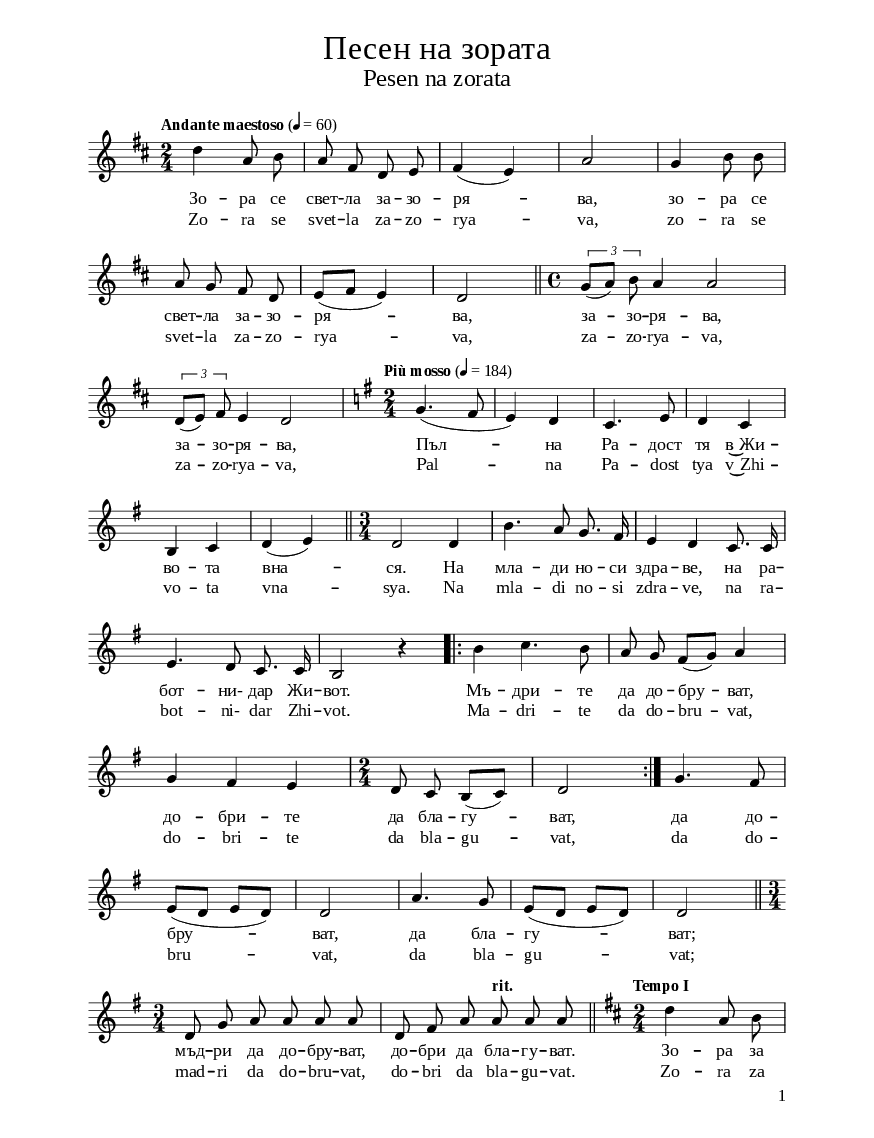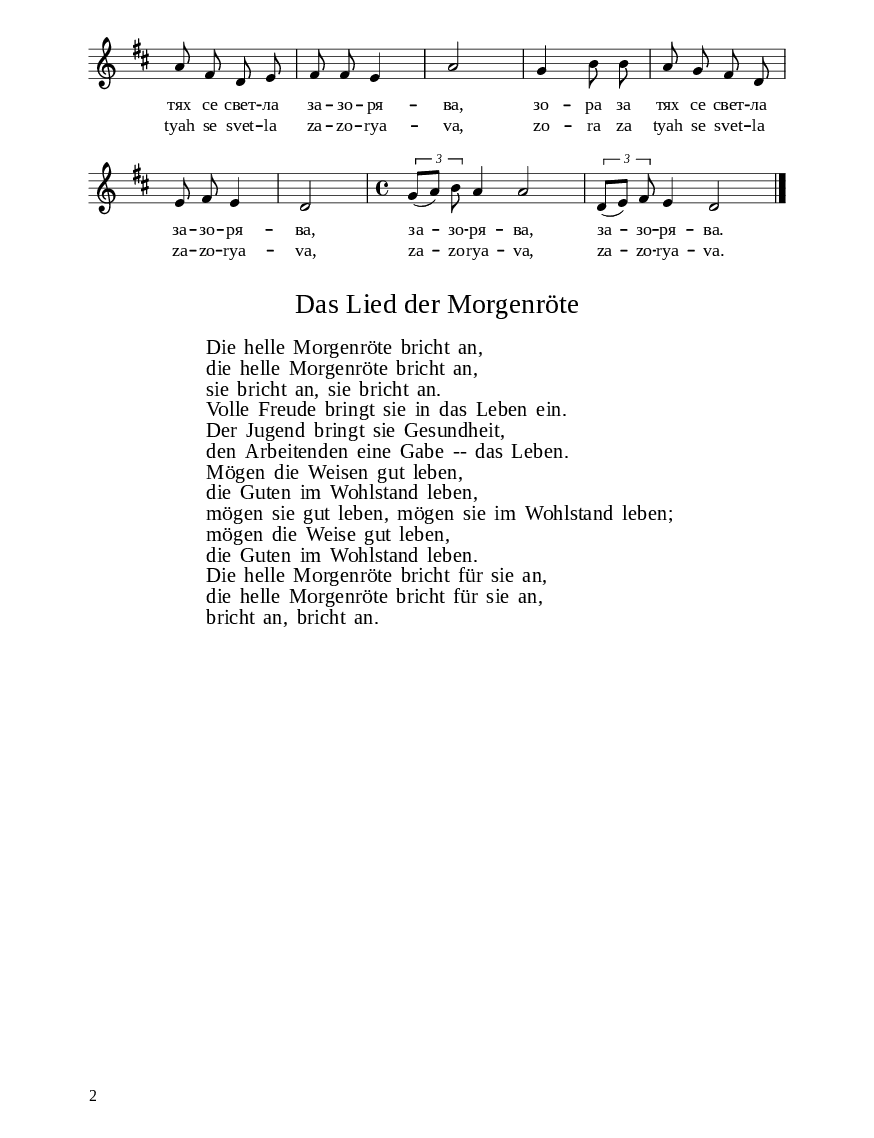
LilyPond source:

\version "2.24.0"

% include paper part and global functions
\include "include/globals.ily"

\bookpart {
  \include "include/bookpart-paper.ily"
  \score {
    \include "include/score-layout.ily"


 \new Voice \relative c' {
      \clef treble
      \key d \major
      \time 2/4
      \tempoFunc "Andante maestoso" 4 "60"
      \autoBeamOff


      \autoBeamOff
      d'4 a8 b8 | a8 fis8 d e | fis4 ( e4 ) | a2 | g4 b8 b| \break

      a8 g fis d | e [ ( fis ] e4 )  | d2 \bar "||" \time 4/4 \tuplet 3/2 { { g8 [ (   a8 ) ] b8 } } a4 a2 \break

      \tuplet 3/2 {    { d,8 [( e8 )] } fis8 } e4 d2 |  \key g \major \time 2/4 
      \tempoFunc "Più mosso" 4 "184"
      g4. ( fis8 | e4 ) d4 | c4. e8 |  d4 c | \break

      b4 c | d (e) \bar "||" \time 3/4 d2 d4 | b'4. a8 g8. fis16 | e4 d c8. c16  | \break

      e4. d8 c8. c16 | b2 r4 \repeat volta 2 {
        b'4 c4. b8 | a8 g fis [(g)] a4  \break

        g4 fis e | \time 2/4 d8 c b8 [(c8) ] | d2 |
      } g4. fis8 | \break

      e8 [( d ] e [d ]) | d2 | a'4. g8  |  e8 [( d8  ] e8 [d8 ]) | d2 \bar "||" \break

      \time 3/4 d8 g a a a a | d, fis a \tempo "rit." a a a \bar "||" \key d \major \time 2/4 \tempo "Tempo I" d4 a8 b | \break

      a8 fis d e | fis fis e4| a2 | g4 b8 b | a g fis d | \break

      e8 fis e4 | d2 | \time 4/4 \tuplet 3/2 { g8 [(a8)] b } a4 a2 | \tuplet 3/2 {d,8 [(e8)] fis8  }e4 d2 \bar "|."


    }

    \addlyrics {
      Зо -- ра се свет -- ла за -- зо -- ря -- ва,
      зо -- ра се свет -- ла за -- зо -- ря -- ва,
      за -- зо -- ря -- ва, за -- зо -- ря -- ва,

      Пъл -- на 	Pа -- дост тя в~Жи -- во -- та вна -- ся.

      На мла -- ди но -- си здра -- ве,

      на ра -- бот -- "ни-" дар Жи -- вот.

      Мъ -- дри -- те да до -- бру -- ват,

      до -- бри -- те да бла -- гу -- ват,


      да до -- бру -- ват, да бла -- гу -- ват;

      мъд -- ри да до -- бру -- ват,

      до -- бри да бла -- гу -- ват.

      Зо -- ра за тях се свет -- ла за -- зо -- ря -- ва,

      зо -- ра за тях се свет -- ла за -- зо -- ря -- ва,

      за -- зо -- ря -- ва, за -- зо -- ря -- ва.
    }

    \addlyrics {
      Zo -- ra se svet -- la za -- zo -- rya -- va,
      zo -- ra se svet -- la za -- zo -- rya -- va,
      za -- zo -- rya -- va, za -- zo -- rya -- va,

      Pal -- na 	Pa -- dost tya v~Zhi -- vo -- ta vna -- sya.

      Na mla -- di no -- si zdra -- ve,

      na ra -- bot -- "ni-" dar Zhi -- vot.

      Ma -- dri -- te da do -- bru -- vat,

      do -- bri -- te da bla -- gu -- vat,


      da do -- bru -- vat, da bla -- gu -- vat;

      mad -- ri da do -- bru -- vat,

      do -- bri da bla -- gu -- vat.

      Zo -- ra za tyah se svet -- la za -- zo -- rya -- va,

      zo -- ra za tyah se svet -- la za -- zo -- rya -- va,

      za -- zo -- rya -- va, za -- zo -- rya -- va.
    }


    \header {
      title = \titleFunc "Песен на зората" "Pesen na zorata"
    }

    \midi{}

  } % score

  %\markup \dc-two "D.C." "con ripetizione"
  

  % include foreign translation(s) of the song

  %\pageBreak
  \version "2.24.0"

\markup \fill-line { \fontsize #deTitleFontSize "Das Lied der Morgenröte" }
\markup \null
\markup \null
\markup \fontsize #deCoupletFontSize {
  \hspace #10
  \override #`(baseline-skip . ,deCoupletBaselineSkip)

  \column {
    \line { " "Die helle Morgenröte bricht an,}

    \line { " "die helle Morgenröte bricht an,}

    \line { " "sie bricht an, sie bricht an.}

    \line { " "Volle Freude bringt sie in das Leben ein.}

    \line { " "Der Jugend bringt sie Gesundheit, }

    \line { " "den Arbeitenden eine Gabe -- das Leben. }

    \line { " "Mögen die Weisen gut leben, }

    \line { " "die Guten im Wohlstand leben,}

    \line { " "mögen sie gut leben, mögen sie im Wohlstand leben;}

    \line { " "mögen die Weise gut leben,}

    \line { " "die Guten im Wohlstand leben.}

    \line { " "Die helle Morgenröte bricht für sie an,}

    \line { " "die helle Morgenröte bricht für sie an, }

    \line { " "bricht an, bricht an. }




  }


}


} % bookpart
